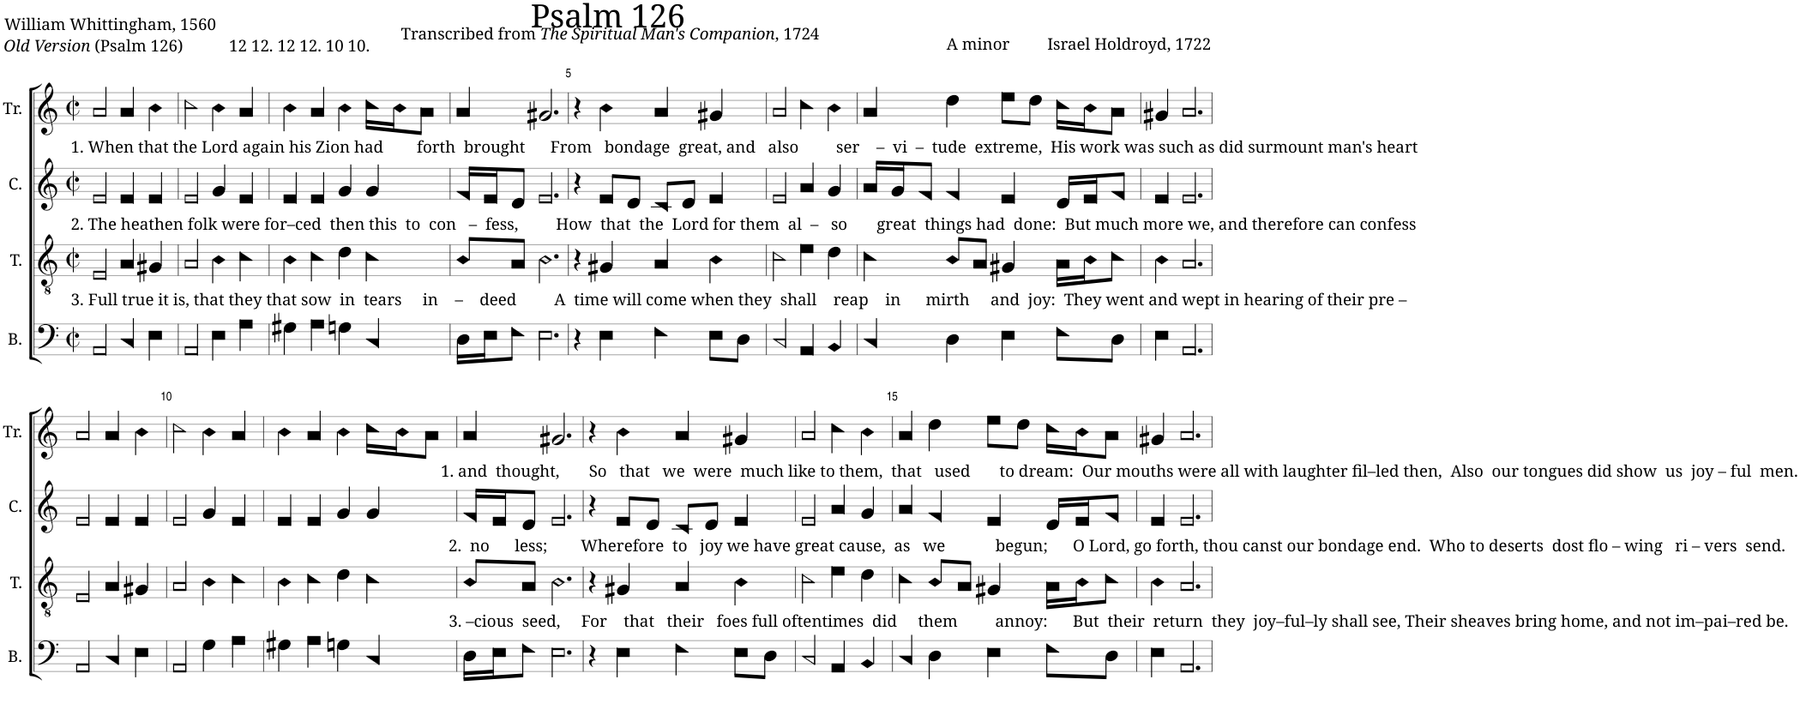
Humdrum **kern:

**kern	**kern	**kern	**kern
*part4	*part3	*part2	*part1
*staff4	*staff3	*staff2	*staff1
*I"B.	*I"T.	*I"C.	*I"Tr.
*I'B.	*I'T.	*I'C.	*I'Tr.
*clefF4	*clefGv2	*clefG2	*clefG2
*k[]	*k[]	*k[]	*k[]
*M2/2	*M2/2	*M2/2	*M2/2
*met(c|)	*met(c|)	*met(c|)	*met(c|)
=1	=1	=1	=1
!	!	!	!LO:TX:b:t=1. When that the Lord again his Zion had        forth  brought      From   bondage  great, and   also         ser    –  vi  –  tude  extreme,  His work was such as did surmount man's heart
!	!	!LO:TX:b:t=2. The heathen folk were for–ced  then this  to  con   –  fess,         How  that  the  Lord for them  al  –   so       great  things had  done&colon;  But much more we, and therefore can confess	!
!	!LO:TX:b:t=3. Full true it is, that they that sow  in  tears     in    –    deed         A  time will come when they  shall    reap    in      mirth     and  joy&colon;  They went and wept in hearing of their pre –	!	!
2AA!/	2E!/	2e!/	2a!/
4C!/	4A!/	4e!/	4a!/
4E!\	4G#X!/	4e!/	4b!\
=2	=2	=2	=2
2AA!/	2A!/	2e!/	2cc!\
4E!\	4B!\	4g!/	4b!\
4A!\	4c!\	4e!/	4a!/
=3	=3	=3	=3
4G#X!\	4B!\	4e!/	4b!\
4A!\	4c!\	4e!/	4a!/
4Gn!\	4d!\	4g!/	4b!\
4C!/	4c!\	4g!/	16cc!\LL
.	.	.	16b!\J
.	.	.	8a!\J
=4	=4	=4	=4
16D!\LL	8B!/L	16f!/LL	4a!/
16E!\J	.	16e!/J	.
8F!\J	8A!/J	8d!/J	.
2.E!\	2.B!\	2.e!/	2.g#X!/
=5	=5	=5	=5
4r	4r	4r	4r
4E!\	4G#X!/	8e!/L	4b!\
.	.	8d!/J	.
4F!\	4A!/	8c!/L	4a!/
.	.	8d!/J	.
8E!\L	4B!\	4e!/	4g#X!/
8D!\J	.	.	.
=6	=6	=6	=6
2C!/	2c!\	2e!/	2a!/
4AA!/	4e!\	4a!/	4cc!\
4BB!/	4d!\	4g!/	4b!\
=7	=7	=7	=7
4C!/	4c!\	16a!/LL	4a!/
.	.	16g!/J	.
.	.	8f!/J	.
4D!\	8B!/L	4f!/	4dd!\
.	8A!/J	.	.
4E!\	4G#X!/	4e!/	8ee!\L
.	.	.	8dd!\J
8F!\L	16A!\LL	16d!/LL	16cc!\LL
.	16B!\J	16e!/J	16b!\J
8D!\J	8c!\J	8f!/J	8a!\J
=8	=8	=8	=8
4E!\	4B!\	4e!/	4g#X!/
2.AA!/	2.A!/	2.e!/	2.a!/
!!LO:LB:g=z
=9	=9	=9	=9
2AA!/	2E!/	2e!/	2a!/
4C!/	4A!/	4e!/	4a!/
4E!\	4G#X!/	4e!/	4b!\
=10	=10	=10	=10
2AA!/	2A!/	2e!/	2cc!\
4G!\	4B!\	4g!/	4b!\
4A!\	4c!\	4e!/	4a!/
=11	=11	=11	=11
4G#X!\	4B!\	4e!/	4b!\
4A!\	4c!\	4e!/	4a!/
4Gn!\	4d!\	4g!/	4b!\
4C!/	4c!\	4g!/	16cc!\LL
.	.	.	16b!\J
.	.	.	8a!\J
=12	=12	=12	=12
!	!	!	!LO:TX:b:t=1. and  thought,       So   that   we  were  much like to them,  that   used       to dream&colon;  Our mouths were all with laughter fil–led then,  Also  our tongues did show  us  joy – ful  men.
!	!	!LO:TX:b:t=2.  no      less;        Wherefore  to   joy we have great cause,  as   we            begun;      O Lord, go forth, thou canst our bondage end.  Who to deserts  dost flo – wing   ri – vers  send.	!
!	!LO:TX:b:t=3. –cious  seed,     For    that   their   foes full oftentimes  did     them         annoy&colon;      But  their  return  they  joy–ful–ly shall see, Their sheaves bring home, and not im–pai–red be.	!	!
16D!\LL	8B!/L	16f!/LL	4a!/
16E!\J	.	16e!/J	.
8F!\J	8A!/J	8d!/J	.
2.E!\	2.B!\	2.e!/	2.g#X!/
=13	=13	=13	=13
4r	4r	4r	4r
4E!\	4G#X!/	8e!/L	4b!\
.	.	8d!/J	.
4F!\	4A!/	8c!/L	4a!/
.	.	8d!/J	.
8E!\L	4B!\	4e!/	4g#X!/
8D!\J	.	.	.
=14	=14	=14	=14
2C!/	2c!\	2e!/	2a!/
4AA!/	4e!\	4a!/	4cc!\
4BB!/	4d!\	4g!/	4b!\
=15	=15	=15	=15
4C!/	4c!\	4a!/	4a!/
4D!\	8B!/L	4f!/	4dd!\
.	8A!/J	.	.
4E!\	4G#X!/	4e!/	8ee!\L
.	.	.	8dd!\J
8F!\L	16A!\LL	16d!/LL	16cc!\LL
.	16B!\J	16e!/J	16b!\J
8D!\J	8c!\J	8f!/J	8a!\J
=16	=16	=16	=16
4E!\	4B!\	4e!/	4g#X!/
2.AA!/	2.A!/	2.e!/	2.a!/
=	=	=	=
*-	*-	*-	*-
